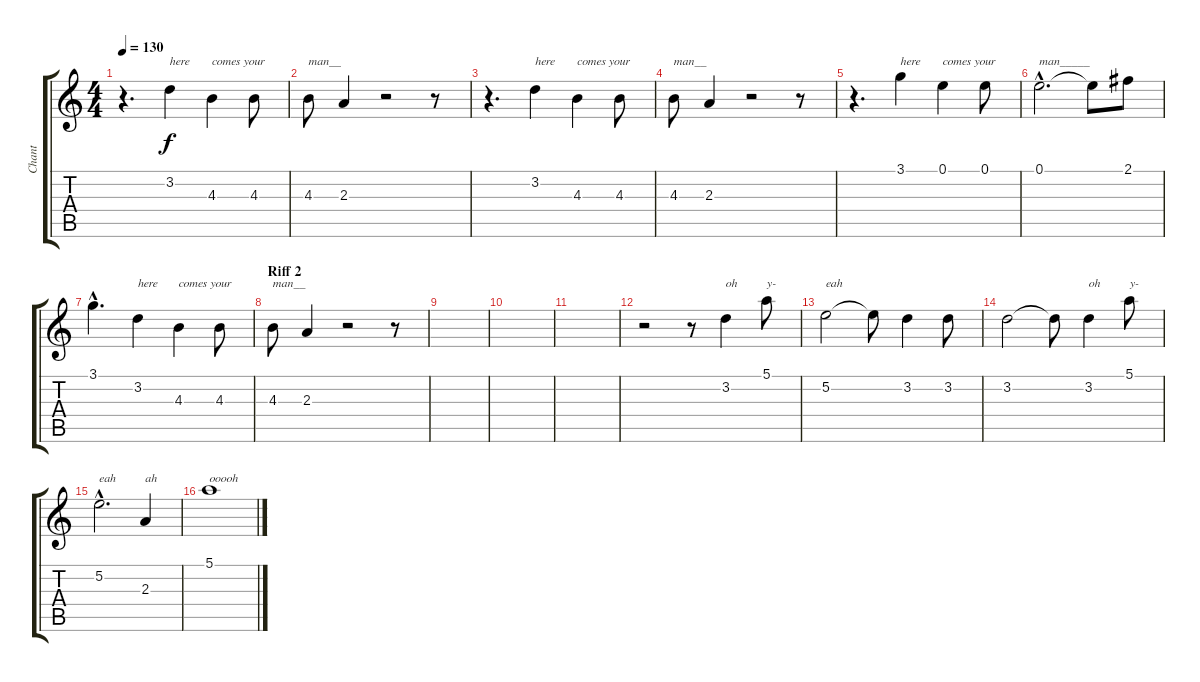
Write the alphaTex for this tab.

\track ("Chant" "Chant") {instrument banjo}
\staff {score tabs}
\tuning (E4 B3 G3 D3 A2 E2) {hide}
\displaytranspose 12
\ts (4 4)
\tempo 130
\clef g2
\ks c
r.4{d dy f} 3.2.4{txt "here"} 4.3.4{txt "comes your"} 4.3.8 |
4.3.8{txt "man__"} 2.3.4 r.2 r.8 |
r.4{d} 3.2.4{txt "here"} 4.3.4{txt "comes your"} 4.3.8 |
4.3.8{txt "man__"} 2.3.4 r.2 r.8 |
r.4{d} 3.1.4{txt "here"} 0.1.4{txt "comes your"} 0.1.8 |
0.1{hac}.2{d txt "man_____"} 0.1{t}.8 2.1.8 |
3.1{hac}.4{d} 3.2.4{txt "here"} 4.3.4{txt "comes your"} 4.3.8 |
\section ("" "Riff 2")
4.3.8{txt "man__"} 2.3.4 r.2 r.8 |
|
|
|
r.2 r.8 3.2.4{txt "oh"} 5.1.8{txt "y-"} |
5.2.2{txt "eah"} 5.2{t}.8 3.2.4 3.2.8 |
3.2.2 3.2{t}.8 3.2.4{txt "oh"} 5.1.8{txt "y-"} |
5.2{hac}.2{d txt "eah"} 2.3.4{txt "ah"} |
\section ("" "")
5.1.1{txt "ooooh"}
